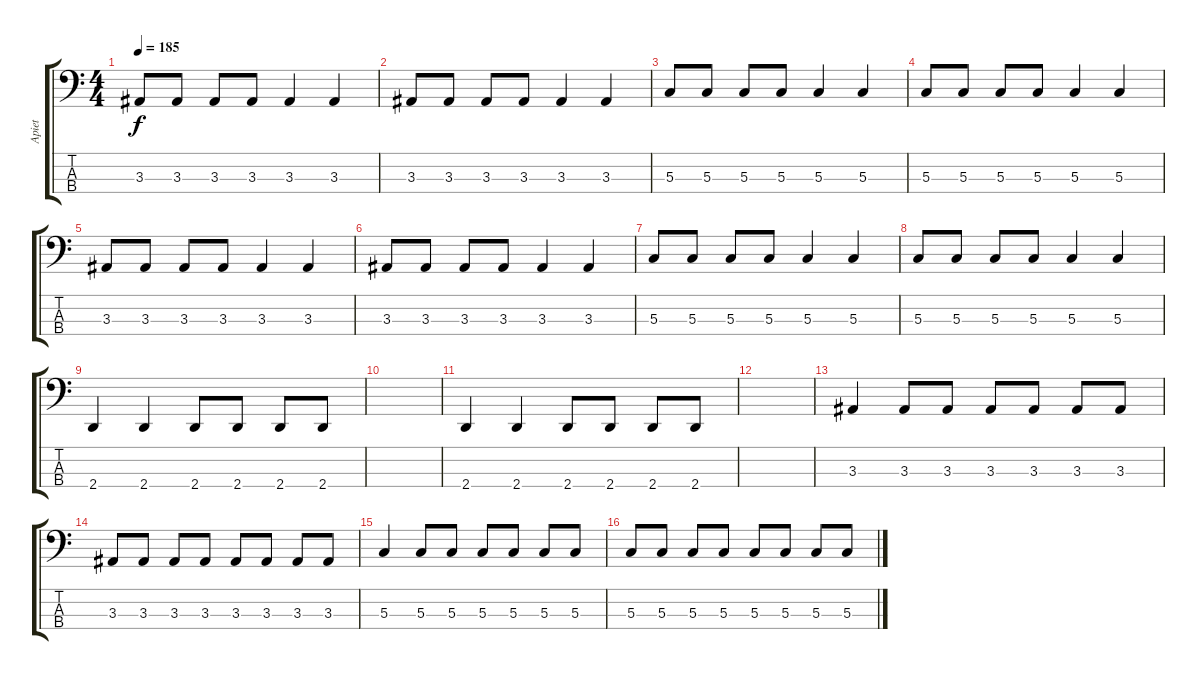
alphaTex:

\track ("Apiet" "Apiet") {instrument electricbasspick}
\staff {score tabs}
\tuning (F2 C2 G1 C1) {hide}
\ts (4 4)
\tempo 185
\clef f4
\ks c
3.3.8{dy f} 3.3.8 3.3.8 3.3.8 3.3.4 3.3.4 |
3.3.8 3.3.8 3.3.8 3.3.8 3.3.4 3.3.4 |
5.3.8 5.3.8 5.3.8 5.3.8 5.3.4 5.3.4 |
5.3.8 5.3.8 5.3.8 5.3.8 5.3.4 5.3.4 |
3.3.8 3.3.8 3.3.8 3.3.8 3.3.4 3.3.4 |
3.3.8 3.3.8 3.3.8 3.3.8 3.3.4 3.3.4 |
5.3.8 5.3.8 5.3.8 5.3.8 5.3.4 5.3.4 |
5.3.8 5.3.8 5.3.8 5.3.8 5.3.4 5.3.4 |
2.4.4 2.4.4 2.4.8 2.4.8 2.4.8 2.4.8 |
|
2.4.4 2.4.4 2.4.8 2.4.8 2.4.8 2.4.8 |
|
3.3.4 3.3.8 3.3.8 3.3.8 3.3.8 3.3.8 3.3.8 |
3.3.8 3.3.8 3.3.8 3.3.8 3.3.8 3.3.8 3.3.8 3.3.8 |
5.3.4 5.3.8 5.3.8 5.3.8 5.3.8 5.3.8 5.3.8 |
5.3.8 5.3.8 5.3.8 5.3.8 5.3.8 5.3.8 5.3.8 5.3.8
